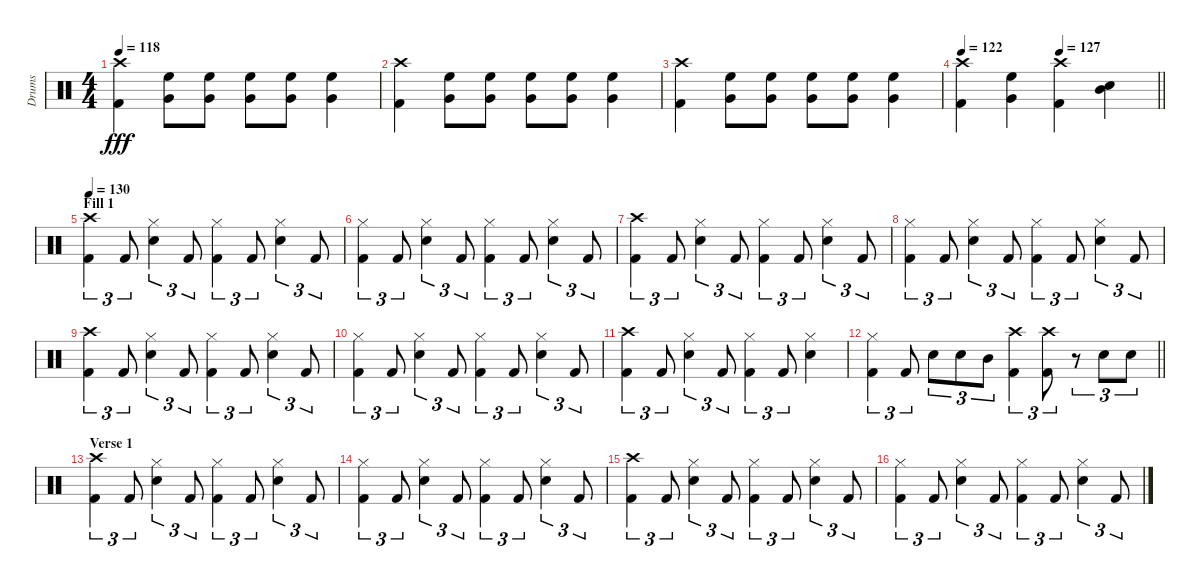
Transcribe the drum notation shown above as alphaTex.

\track ("Drums" "Drums") {instrument percussion}
\staff {score}
\articulation defaults
\ts (4 4)
\tempo 118
\clef neutral
\ks c
("Kick (hit) 2" "Crash high (hit)").4{dy fff} ("Very Low Tom (hit)" "High Floor Tom (hit)").8 ("Very Low Tom (hit)" "High Floor Tom (hit)").8 ("Very Low Tom (hit)" "High Floor Tom (hit)").8 ("Very Low Tom (hit)" "High Floor Tom (hit)").8 ("Very Low Tom (hit)" "High Floor Tom (hit)").4 |
("Kick (hit) 2" "Crash high (hit)").4 ("Very Low Tom (hit)" "High Floor Tom (hit)").8 ("Very Low Tom (hit)" "High Floor Tom (hit)").8 ("Very Low Tom (hit)" "High Floor Tom (hit)").8 ("Very Low Tom (hit)" "High Floor Tom (hit)").8 ("Very Low Tom (hit)" "High Floor Tom (hit)").4 |
("Kick (hit) 2" "Crash high (hit)").4 ("Very Low Tom (hit)" "High Floor Tom (hit)").8 ("Very Low Tom (hit)" "High Floor Tom (hit)").8 ("Very Low Tom (hit)" "High Floor Tom (hit)").8 ("Very Low Tom (hit)" "High Floor Tom (hit)").8 ("Very Low Tom (hit)" "High Floor Tom (hit)").4 |
\tempo 122
\tempo (127 0.5)
\barLineRight lightlight
("Kick (hit) 2" "Crash high (hit)").4 ("Very Low Tom (hit)" "High Floor Tom (hit)").4 ("Kick (hit) 2" "Crash high (hit)").4 ("Snare (hit) 2" "Mid Tom (hit)").4 |
\section ("" "Fill 1")
\tempo 130
("Crash high (hit)" "Kick (hit) 2").4{tu (3 2)} "Kick (hit) 2".8{tu (3 2)} ("Hi-Hat (closed)" "Snare (hit) 2").4{tu (3 2)} "Kick (hit) 2".8{tu (3 2)} ("Kick (hit) 2" "Hi-Hat (closed)").4{tu (3 2)} "Kick (hit) 2".8{tu (3 2)} ("Hi-Hat (closed)" "Snare (hit) 2").4{tu (3 2)} "Kick (hit) 2".8{tu (3 2)} |
("Kick (hit) 2" "Hi-Hat (closed)").4{tu (3 2)} "Kick (hit) 2".8{tu (3 2)} ("Hi-Hat (closed)" "Snare (hit) 2").4{tu (3 2)} "Kick (hit) 2".8{tu (3 2)} ("Kick (hit) 2" "Hi-Hat (closed)").4{tu (3 2)} "Kick (hit) 2".8{tu (3 2)} ("Hi-Hat (closed)" "Snare (hit) 2").4{tu (3 2)} "Kick (hit) 2".8{tu (3 2)} |
("Crash high (hit)" "Kick (hit) 2").4{tu (3 2)} "Kick (hit) 2".8{tu (3 2)} ("Hi-Hat (closed)" "Snare (hit) 2").4{tu (3 2)} "Kick (hit) 2".8{tu (3 2)} ("Kick (hit) 2" "Hi-Hat (closed)").4{tu (3 2)} "Kick (hit) 2".8{tu (3 2)} ("Hi-Hat (closed)" "Snare (hit) 2").4{tu (3 2)} "Kick (hit) 2".8{tu (3 2)} |
("Kick (hit) 2" "Hi-Hat (closed)").4{tu (3 2)} "Kick (hit) 2".8{tu (3 2)} ("Hi-Hat (closed)" "Snare (hit) 2").4{tu (3 2)} "Kick (hit) 2".8{tu (3 2)} ("Kick (hit) 2" "Hi-Hat (closed)").4{tu (3 2)} "Kick (hit) 2".8{tu (3 2)} ("Hi-Hat (closed)" "Snare (hit) 2").4{tu (3 2)} "Kick (hit) 2".8{tu (3 2)} |
("Crash high (hit)" "Kick (hit) 2").4{tu (3 2)} "Kick (hit) 2".8{tu (3 2)} ("Hi-Hat (closed)" "Snare (hit) 2").4{tu (3 2)} "Kick (hit) 2".8{tu (3 2)} ("Kick (hit) 2" "Hi-Hat (closed)").4{tu (3 2)} "Kick (hit) 2".8{tu (3 2)} ("Hi-Hat (closed)" "Snare (hit) 2").4{tu (3 2)} "Kick (hit) 2".8{tu (3 2)} |
("Kick (hit) 2" "Hi-Hat (closed)").4{tu (3 2)} "Kick (hit) 2".8{tu (3 2)} ("Hi-Hat (closed)" "Snare (hit) 2").4{tu (3 2)} "Kick (hit) 2".8{tu (3 2)} ("Kick (hit) 2" "Hi-Hat (closed)").4{tu (3 2)} "Kick (hit) 2".8{tu (3 2)} ("Hi-Hat (closed)" "Snare (hit) 2").4{tu (3 2)} "Kick (hit) 2".8{tu (3 2)} |
("Crash high (hit)" "Kick (hit) 2").4{tu (3 2)} "Kick (hit) 2".8{tu (3 2)} ("Hi-Hat (closed)" "Snare (hit) 2").4{tu (3 2)} "Kick (hit) 2".8{tu (3 2)} ("Kick (hit) 2" "Hi-Hat (closed)").4{tu (3 2)} "Kick (hit) 2".8{tu (3 2)} ("Hi-Hat (closed)" "Snare (hit) 2").4 |
\barLineRight lightlight
("Hi-Hat (closed)" "Kick (hit) 2").4{tu (3 2)} "Kick (hit) 2".8{tu (3 2)} "Snare (hit) 2".8{tu (3 2)} "Snare (hit) 2".8{tu (3 2)} "Mid Tom (hit)".8{tu (3 2)} ("Kick (hit) 2" "Crash high (hit)").4{tu (3 2)} ("Kick (hit) 2" "Crash high (hit)").8{tu (3 2)} r.8{tu (3 2)} "Snare (hit) 2".8{tu (3 2)} "Snare (hit) 2".8{tu (3 2)} |
\section ("" "Verse 1")
("Crash high (hit)" "Kick (hit) 2").4{tu (3 2)} "Kick (hit) 2".8{tu (3 2)} ("Hi-Hat (closed)" "Snare (hit) 2").4{tu (3 2)} "Kick (hit) 2".8{tu (3 2)} ("Kick (hit) 2" "Hi-Hat (closed)").4{tu (3 2)} "Kick (hit) 2".8{tu (3 2)} ("Hi-Hat (closed)" "Snare (hit) 2").4{tu (3 2)} "Kick (hit) 2".8{tu (3 2)} |
("Kick (hit) 2" "Hi-Hat (closed)").4{tu (3 2)} "Kick (hit) 2".8{tu (3 2)} ("Hi-Hat (closed)" "Snare (hit) 2").4{tu (3 2)} "Kick (hit) 2".8{tu (3 2)} ("Kick (hit) 2" "Hi-Hat (closed)").4{tu (3 2)} "Kick (hit) 2".8{tu (3 2)} ("Hi-Hat (closed)" "Snare (hit) 2").4{tu (3 2)} "Kick (hit) 2".8{tu (3 2)} |
("Crash high (hit)" "Kick (hit) 2").4{tu (3 2)} "Kick (hit) 2".8{tu (3 2)} ("Hi-Hat (closed)" "Snare (hit) 2").4{tu (3 2)} "Kick (hit) 2".8{tu (3 2)} ("Kick (hit) 2" "Hi-Hat (closed)").4{tu (3 2)} "Kick (hit) 2".8{tu (3 2)} ("Hi-Hat (closed)" "Snare (hit) 2").4{tu (3 2)} "Kick (hit) 2".8{tu (3 2)} |
("Kick (hit) 2" "Hi-Hat (closed)").4{tu (3 2)} "Kick (hit) 2".8{tu (3 2)} ("Hi-Hat (closed)" "Snare (hit) 2").4{tu (3 2)} "Kick (hit) 2".8{tu (3 2)} ("Kick (hit) 2" "Hi-Hat (closed)").4{tu (3 2)} "Kick (hit) 2".8{tu (3 2)} ("Hi-Hat (closed)" "Snare (hit) 2").4{tu (3 2)} "Kick (hit) 2".8{tu (3 2)}
